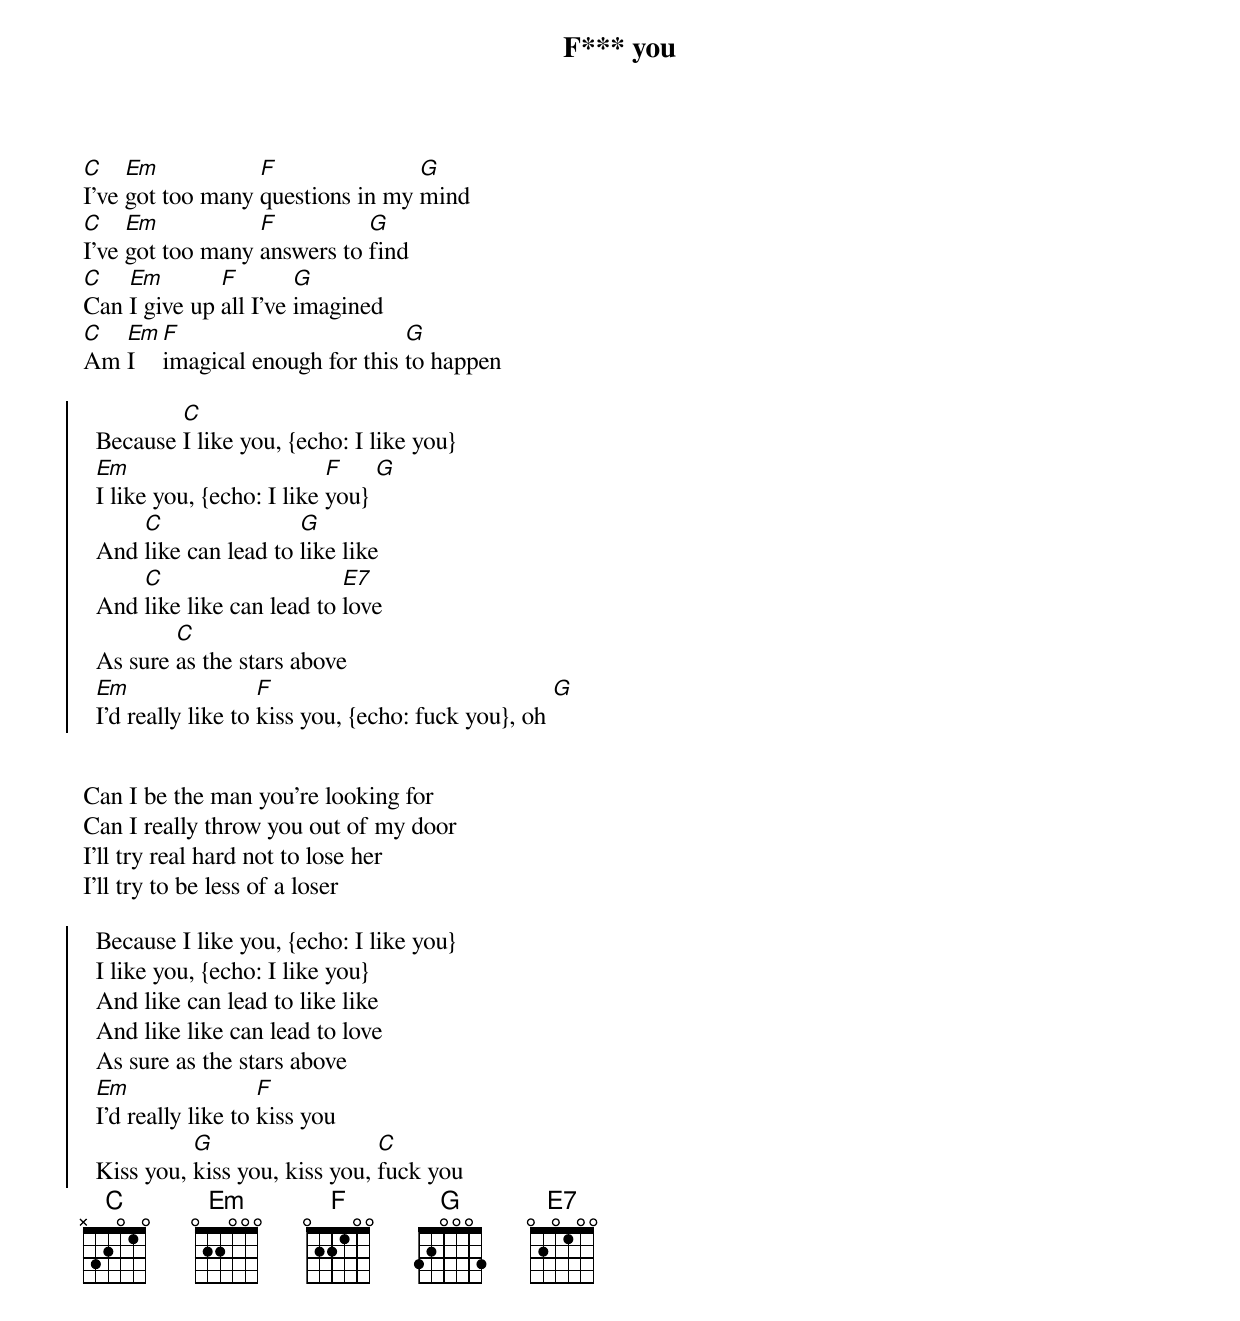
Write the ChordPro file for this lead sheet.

{title: F*** you}
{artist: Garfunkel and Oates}
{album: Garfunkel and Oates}
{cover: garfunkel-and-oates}
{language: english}
{columns: 2}
{define: C frets X 3 2 0 1 0}
{define: Em frets 0 2 2 0 0 0}
{define: F base-fret 1 frets 0 2 2 1 0 0}
{define: G frets 3 2 0 0 0 3}
{define: E7 frets 0 2 0 1 0 0}

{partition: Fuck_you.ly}


[C]I've [Em]got too many [F]questions in my [G]mind
[C]I've [Em]got too many [F]answers to [G]find
[C]Can [Em]I give up [F]all I've [G]imagined
[C]Am [Em]I [F]imagical enough for this [G]to happen

{start_of_chorus}
  Because [C]I like you, {echo: I like you}
  [Em]I like you, {echo: I like [F]you} [G]
  And [C]like can lead to [G]like like
  And [C]like like can lead to [E7]love
  As sure [C]as the stars above
  [Em]I'd really like to [F]kiss you, {echo: fuck you}, oh [G]
{end_of_chorus}


Can I be the man you're looking for
Can I really throw you out of my door
I'll try real hard not to lose her
I'll try to be less of a loser

{start_of_chorus}
  Because I like you, {echo: I like you}
  I like you, {echo: I like you}
  And like can lead to like like
  And like like can lead to love
  As sure as the stars above
  [Em]I'd really like to [F]kiss you
  Kiss you, [G]kiss you, kiss you, [C]fuck you
{end_of_chorus}
